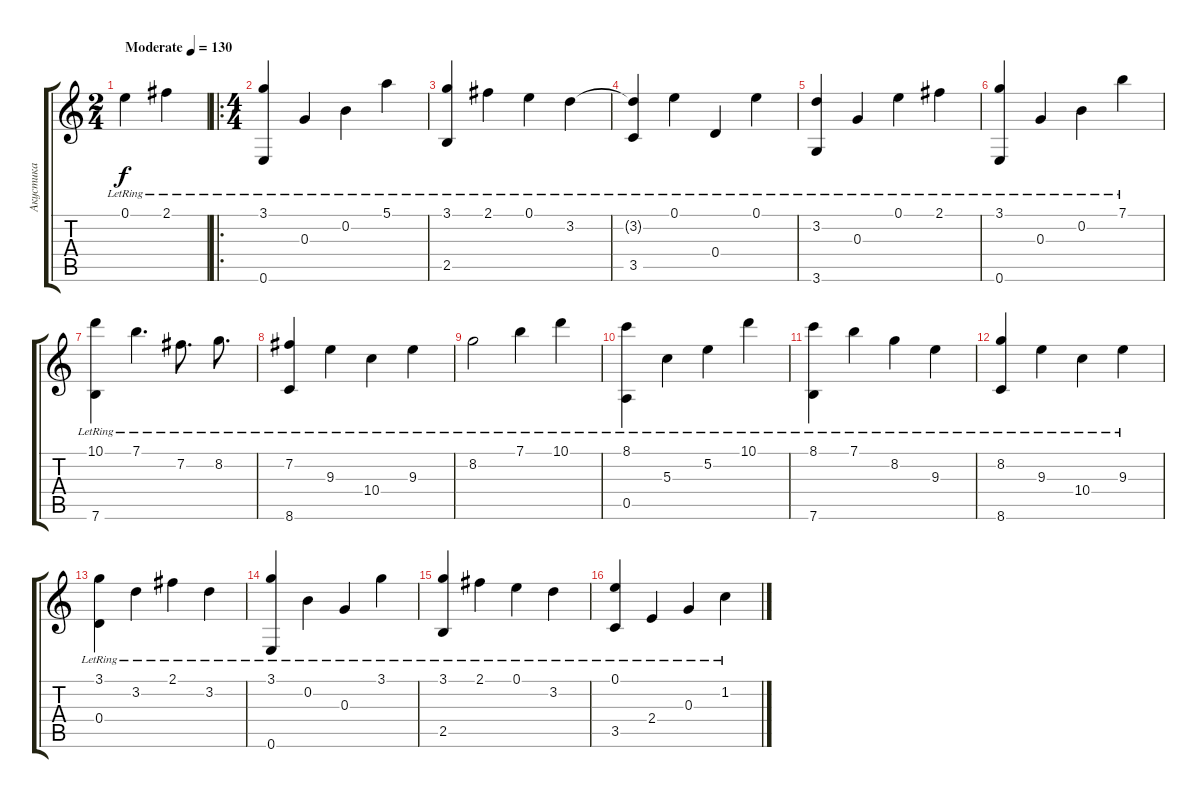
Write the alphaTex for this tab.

\track ("Акустика" "Акустика") {instrument acousticguitarsteel}
\staff {score tabs}
\tuning (E4 B3 G3 D3 A2 E2) {hide}
\ts (2 4)
\section ("" "")
\tempo (130 "Moderate")
\clef g2
\ks c
0.1{lr}.4{dy f instrument acousticguitarsteel} 2.1{lr}.4 |
\ro
\ts (4 4)
(3.1{lr} 0.6{lr}).4 0.3{lr}.4 0.2{lr}.4 5.1{lr}.4 |
(3.1{lr} 2.5{lr}).4 2.1{lr}.4 0.1{lr}.4 3.2{lr}.4 |
(3.2{t} 3.5{lr}).4 0.1{lr}.4 0.4{lr}.4 0.1{lr}.4 |
(3.2{lr} 3.6{lr}).4 0.3{lr}.4 0.1{lr}.4 2.1{lr}.4 |
(3.1{lr} 0.6{lr}).4 0.3{lr}.4 0.2{lr}.4 7.1{lr}.4 |
(10.1{lr} 7.6{lr}).4 7.1{lr}.4{d} 7.2{lr}.8{d} 8.2{lr}.8{d} |
(7.2{lr} 8.6{lr}).4 9.3{lr}.4 10.4{lr}.4 9.3{lr}.4 |
8.2{lr}.2 7.1{lr}.4 10.1{lr}.4 |
(8.1{lr} 0.5{lr}).4 5.3{lr}.4 5.2{lr}.4 10.1{lr}.4 |
(8.1{lr} 7.6{lr}).4 7.1{lr}.4 8.2{lr}.4 9.3{lr}.4 |
(8.2{lr} 8.6{lr}).4 9.3{lr}.4 10.4{lr}.4 9.3{lr}.4 |
(3.1{lr} 0.4{lr}).4 3.2{lr}.4 2.1{lr}.4 3.2{lr}.4 |
(3.1{lr} 0.6{lr}).4 0.2{lr}.4 0.3{lr}.4 3.1{lr}.4 |
(3.1{lr} 2.5{lr}).4 2.1{lr}.4 0.1{lr}.4 3.2{lr}.4 |
(0.1{lr} 3.5{lr}).4 2.4{lr}.4 0.3{lr}.4 1.2{lr}.4
